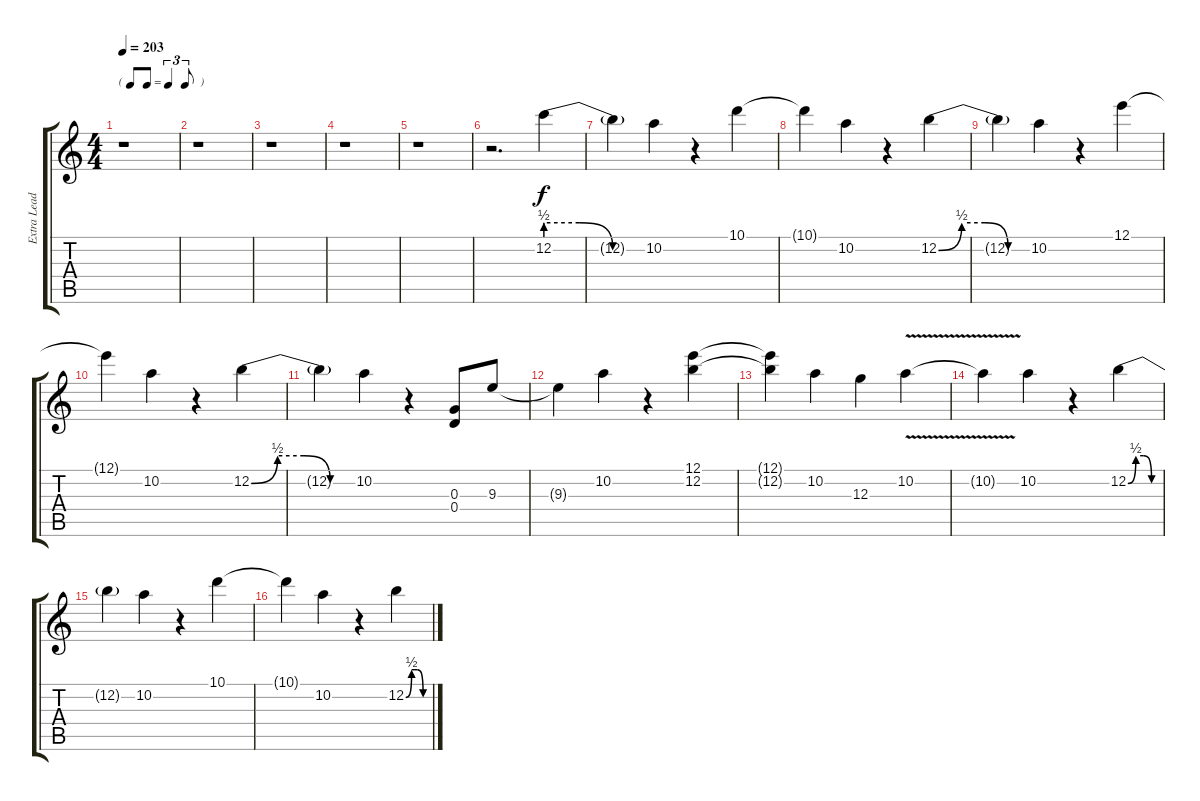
\track ("Extra Lead" "Extra Lead") {instrument overdrivenguitar}
\staff {score tabs}
\tuning (E4 B3 G3 D3 A2 E2) {hide}
\ts (4 4)
\tf triplet8th
\tempo 203
\clef g2
\ks c
r.1{dy f} |
r.1 |
r.1 |
r.1 |
r.1 |
r.2{d} 12.2{be (custom 0 2 20 2 40 0 60 0)}.4 |
12.2{t}.4 10.2.4 r.4 10.1.4 |
10.1{t}.4 10.2.4 r.4 12.2{be (custom 0 0 15 2 30 2 45 0 60 0)}.4 |
12.2{t}.4 10.2.4 r.4 12.1.4 |
12.1{t}.4 10.2.4 r.4 12.2{be (custom 0 0 15 2 30 2 45 0 60 0)}.4 |
12.2{t}.4 10.2.4 r.4 (0.3 0.4).8 9.3.8 |
9.3{t}.4 10.2.4 r.4 (12.1 12.2).4 |
(12.1{t} 12.2{t}).4 10.2.4 12.3.4 10.2{v}.4 |
10.2{t}.4 10.2.4 r.4 12.2{be (custom 0 0 15 2 30 2 45 0 60 0)}.4 |
12.2{t}.4 10.2.4 r.4 10.1.4 |
10.1{t}.4 10.2.4 r.4 12.2{be (custom 0 0 15 2 30 2 45 0 60 0)}.4
